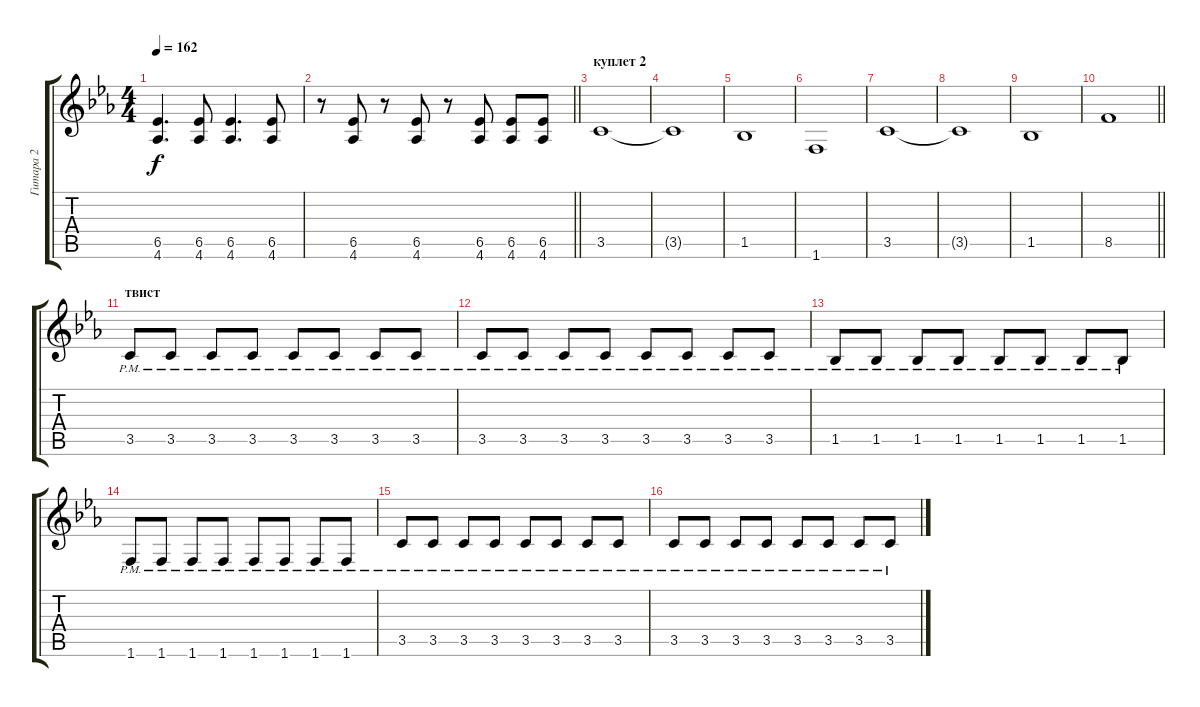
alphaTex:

\track ("Гитара 2" "Гитара 2") {instrument overdrivenguitar}
\staff {score tabs}
\tuning (E4 B3 G3 D3 A2 E2) {hide}
\ts (4 4)
\tempo 162
\clef g2
\ks cminor
(6.5 4.6).4{d dy f} (6.5 4.6).8 (6.5 4.6).4{d} (6.5 4.6).8 |
\barLineRight lightlight
r.8 (6.5 4.6).8 r.8 (6.5 4.6).8 r.8 (6.5 4.6).8 (6.5 4.6).8 (6.5 4.6).8 |
\section ("" "куплет 2")
3.5.1 |
3.5{t}.1 |
1.5.1 |
1.6.1 |
3.5.1 |
3.5{t}.1 |
1.5.1 |
\barLineRight lightlight
8.5.1 |
\section ("" "твист")
3.5{pm}.8 3.5{pm}.8 3.5{pm}.8 3.5{pm}.8 3.5{pm}.8 3.5{pm}.8 3.5{pm}.8 3.5{pm}.8 |
3.5{pm}.8 3.5{pm}.8 3.5{pm}.8 3.5{pm}.8 3.5{pm}.8 3.5{pm}.8 3.5{pm}.8 3.5{pm}.8 |
1.5{pm}.8 1.5{pm}.8 1.5{pm}.8 1.5{pm}.8 1.5{pm}.8 1.5{pm}.8 1.5{pm}.8 1.5{pm}.8 |
1.6{pm}.8 1.6{pm}.8 1.6{pm}.8 1.6{pm}.8 1.6{pm}.8 1.6{pm}.8 1.6{pm}.8 1.6{pm}.8 |
3.5{pm}.8 3.5{pm}.8 3.5{pm}.8 3.5{pm}.8 3.5{pm}.8 3.5{pm}.8 3.5{pm}.8 3.5{pm}.8 |
3.5{pm}.8 3.5{pm}.8 3.5{pm}.8 3.5{pm}.8 3.5{pm}.8 3.5{pm}.8 3.5{pm}.8 3.5{pm}.8
